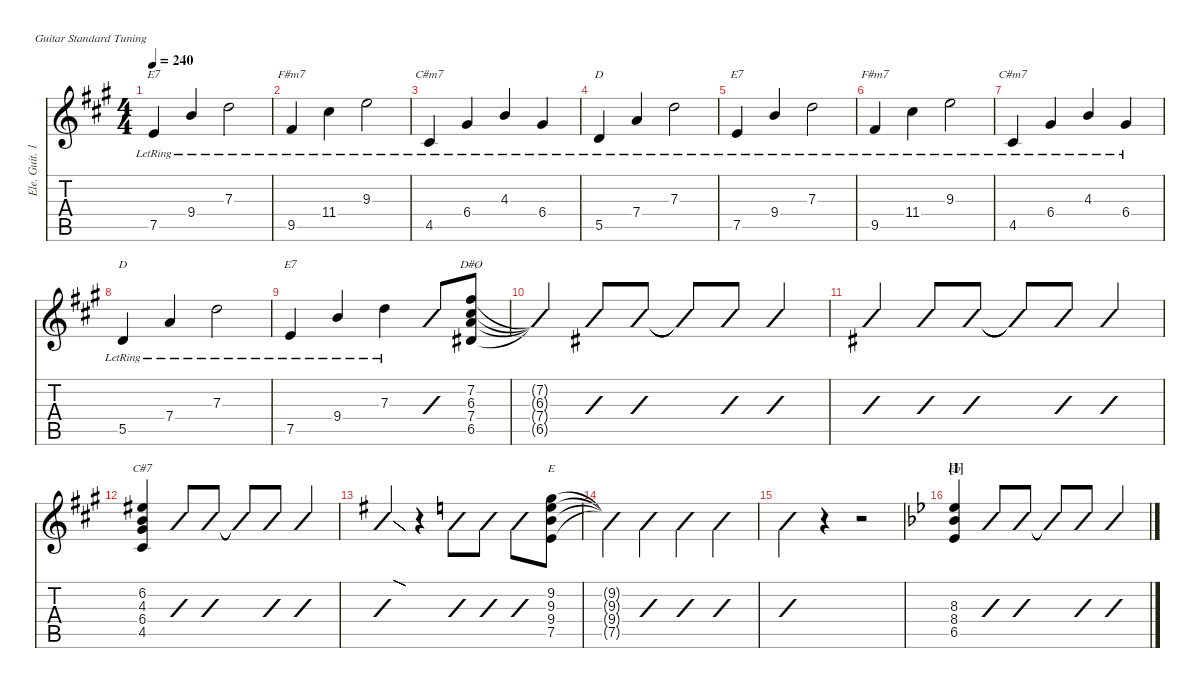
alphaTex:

\defaultSystemsLayout 4
\hideDynamics
\bracketExtendMode nobrackets
\otherSystemsTrackNameOrientation horizontal
\track ("Ele. Guit. 1" "Ele. Guit. 1") {defaultSystemsLayout 4 instrument distortionguitar}
\staff {score tabs}
\tuning (E4 B3 G3 D3 A2 E2)
\chord ("D" x x x x 5 x) {showdiagram false showfingering false}
\chord ("E7" x x x x 7 x) {firstfret 7 showdiagram false showfingering false}
\chord ("E" x 9 9 9 7 x) {firstfret 7 showdiagram false showfingering false}
\chord ("D#Ø" x 7 6 7 6 x) {firstfret 6 showdiagram false showfingering false barre 6}
\chord ("C#7" x 6 4 6 4 x) {firstfret 4 showdiagram false showfingering false barre 4}
\chord ("F#m7" x x x x 9 x) {firstfret 9 showdiagram false showfingering false}
\chord ("C#m7" x x x x 4 x) {showdiagram false showfingering false}
\chord ("Eb" x x 8 8 6 x) {firstfret 6 showdiagram false showfingering false}
\ts (4 4)
\tempo 240
\clef g2
\scale
0.936737
\ks a
7.5{lr acc forcenatural}.4{ch "E7" dy f beam Up} 9.4{lr acc forcenatural}.4{beam Up} 7.3{lr acc forcenatural}.2{beam Down} |
\scale
0.936737 9.5{lr acc #}.4{ch "F#m7" beam Up} 11.4{lr acc #}.4{beam Down} 9.3{lr acc forcenatural}.2{beam Down} |
\scale
0.936737 4.5{lr acc #}.4{ch "C#m7" beam Up} 6.4{lr acc #}.4{beam Up} 4.3{lr acc forcenatural}.4{beam Up} 6.4{lr acc #}.4{beam Up} |
\scale
1.18979 5.5{lr acc forcenatural}.4{ch "D" beam Up} 7.4{lr acc forcenatural}.4{beam Up} 7.3{lr acc forcenatural}.2{beam Down} |
\scale
0.936737 7.5{lr acc forcenatural}.4{ch "E7" beam Up} 9.4{lr acc forcenatural}.4{beam Up} 7.3{lr acc forcenatural}.2{beam Down} |
\scale
0.936737 9.5{lr acc #}.4{ch "F#m7" beam Up} 11.4{lr acc #}.4{beam Down} 9.3{lr acc forcenatural}.2{beam Down} |
\scale
0.936737 4.5{lr acc #}.4{ch "C#m7" beam Up} 6.4{lr acc #}.4{beam Up} 4.3{lr acc forcenatural}.4{beam Up} 6.4{lr acc #}.4{beam Up} |
\scale
1.18979 5.5{lr acc forcenatural}.4{ch "D" beam Up} 7.4{lr acc forcenatural}.4{beam Up} 7.3{lr acc forcenatural}.2{beam Down} |
\scale
0.936737 7.5{lr acc forcenatural}.4{ch "E7" beam Up} 9.4{lr acc forcenatural}.4{beam Up} 7.3{lr acc forcenatural}.4{beam Down} (9.5{x acc #} 11.4{x acc #} 11.3{x acc #}).8{slashed beam Up} (7.2{acc #} 6.3{acc #} 7.4{acc forcenatural} 6.5{acc #}).8{ch "D#Ø" beam Up} |
\scale
0.936737 (7.2{t acc #} 6.3{t acc #} 7.4{t acc forcenatural} 6.5{t acc #}).4{slashed beam Up} (7.2{acc #} 6.3{acc #} 7.4{acc forcenatural} 6.5{acc #}).8{slashed beam Up} (7.2{acc #} 6.3{acc #} 7.4{acc forcenatural} 6.5{acc #}).8{slashed beam Up} (7.2{t acc #} 6.3{t acc #} 7.4{t acc forcenatural} 6.5{t acc #}).8{slashed beam Up} (7.2{acc #} 6.3{acc #} 7.4{acc forcenatural} 6.5{acc #}).8{slashed beam Up} (7.2{acc #} 6.3{acc #} 7.4{acc forcenatural} 6.5{acc #}).4{slashed beam Up} |
\scale
0.936737 (7.2{acc #} 6.3{acc #} 7.4{acc forcenatural} 6.5{acc #}).4{slashed beam Up} (7.2{acc #} 6.3{acc #} 7.4{acc forcenatural} 6.5{acc #}).8{slashed beam Up} (7.2{acc #} 6.3{acc #} 7.4{acc forcenatural} 6.5{acc #}).8{slashed beam Up} (7.2{t acc #} 6.3{t acc #} 7.4{t acc forcenatural} 6.5{t acc #}).8{slashed beam Up} (7.2{acc #} 6.3{acc #} 7.4{acc forcenatural} 6.5{acc #}).8{slashed beam Up} (7.2{acc #} 6.3{acc #} 7.4{acc forcenatural} 6.5{acc #}).4{slashed beam Up} |
\scale
1.18537 (4.5{acc #} 6.4{acc #} 4.3{acc forcenatural} 6.2{acc #}).4{ch "C#7" beam Up} (4.5{acc #} 6.4{acc #} 4.3{acc forcenatural} 6.2{acc #}).8{slashed beam Up} (4.5{acc #} 6.4{acc #} 4.3{acc forcenatural} 6.2{acc #}).8{slashed beam Up} (4.5{t acc #} 6.4{t acc #} 4.3{t acc forcenatural} 6.2{t acc #}).8{slashed beam Up} (4.5{acc #} 6.4{acc #} 4.3{acc forcenatural} 6.2{acc #}).8{slashed beam Up} (4.5{acc #} 6.4{acc #} 4.3{acc forcenatural} 6.2{acc #}).4{slashed beam Up} |
\scale
0.932316 (4.5{sod acc #} 6.4{sod acc #} 4.3{sod acc forcenatural} 6.2{sod acc #}).4{slashed beam Up} r.4{slashed beam Up} (7.5{x acc forcenatural} 9.4{x acc forcenatural} 9.3{x acc forcenatural}).8{slashed beam Down} (9.3{x acc forcenatural} 9.4{x acc forcenatural} 7.5{x acc forcenatural}).8{slashed beam Down} (9.3{x acc forcenatural} 9.4{x acc forcenatural} 7.5{x acc forcenatural}).8{slashed beam Down} (7.5{acc forcenatural} 9.4{acc forcenatural} 9.3{acc forcenatural} 9.2{acc #}).8{ch "E" beam Down} |
\scale
0.932316 (9.2{t acc #} 9.3{t acc forcenatural} 9.4{t acc forcenatural} 7.5{t acc forcenatural}).4{slashed beam Down} (9.2{acc #} 9.3{acc forcenatural} 9.4{acc forcenatural} 7.5{acc forcenatural}).4{slashed beam Down} (9.2{acc #} 9.3{acc forcenatural} 9.4{acc forcenatural} 7.5{acc forcenatural}).4{slashed beam Down} (9.2{acc #} 9.3{acc forcenatural} 9.4{acc forcenatural} 7.5{acc forcenatural}).4{slashed beam Down} |
\scale
0.95 (9.2{acc #} 9.3{acc forcenatural} 9.4{acc forcenatural} 7.5{acc forcenatural}).4{slashed beam Down} r.4{beam Down} r.2{beam Down} |
\section ("I" "")
\scale
1.16421
\ks bb
(6.5{acc b} 8.4{acc b} 8.3{acc b}).4{ch "Eb" beam Up} (6.5{acc b} 8.4{acc b} 8.3{acc b}).8{slashed beam Up} (6.5{acc b} 8.4{acc b} 8.3{acc b}).8{slashed beam Up} (6.5{t acc b} 8.4{t acc b} 8.3{t acc b}).8{slashed beam Up} (6.5{acc b} 8.4{acc b} 8.3{acc b}).8{slashed beam Up} (6.5{acc b} 8.4{acc b} 8.3{acc b}).4{slashed beam Up}
